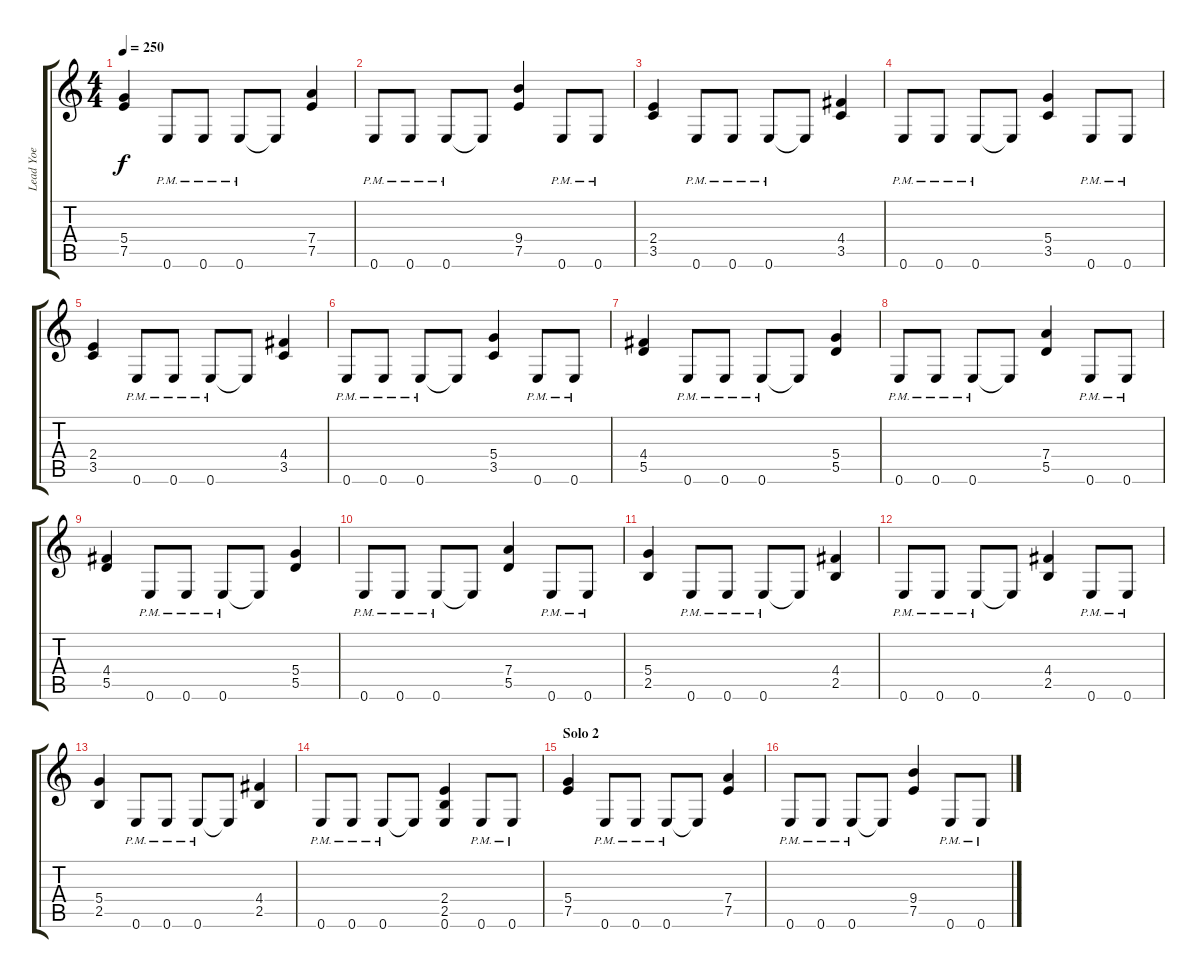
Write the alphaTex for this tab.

\track ("Lead Yoe" "Lead Yoe") {instrument overdrivenguitar}
\staff {score tabs}
\tuning (E4 B3 G3 D3 A2 E2) {hide}
\ts (4 4)
\tempo 250
\clef g2
\ks c
(5.4 7.5).4{dy f} 0.6{pm}.8 0.6{pm}.8 0.6{pm}.8 0.6{t}.8 (7.4 7.5).4 |
0.6{pm}.8 0.6{pm}.8 0.6{pm}.8 0.6{t}.8 (9.4 7.5).4 0.6{pm}.8 0.6{pm}.8 |
(2.4 3.5).4 0.6{pm}.8 0.6{pm}.8 0.6{pm}.8 0.6{t}.8 (4.4 3.5).4 |
0.6{pm}.8 0.6{pm}.8 0.6{pm}.8 0.6{t}.8 (5.4 3.5).4 0.6{pm}.8 0.6{pm}.8 |
(2.4 3.5).4 0.6{pm}.8 0.6{pm}.8 0.6{pm}.8 0.6{t}.8 (4.4 3.5).4 |
0.6{pm}.8 0.6{pm}.8 0.6{pm}.8 0.6{t}.8 (5.4 3.5).4 0.6{pm}.8 0.6{pm}.8 |
(4.4 5.5).4 0.6{pm}.8 0.6{pm}.8 0.6{pm}.8 0.6{t}.8 (5.4 5.5).4 |
0.6{pm}.8 0.6{pm}.8 0.6{pm}.8 0.6{t}.8 (7.4 5.5).4 0.6{pm}.8 0.6{pm}.8 |
(4.4 5.5).4 0.6{pm}.8 0.6{pm}.8 0.6{pm}.8 0.6{t}.8 (5.4 5.5).4 |
0.6{pm}.8 0.6{pm}.8 0.6{pm}.8 0.6{t}.8 (7.4 5.5).4 0.6{pm}.8 0.6{pm}.8 |
(5.4 2.5).4 0.6{pm}.8 0.6{pm}.8 0.6{pm}.8 0.6{t}.8 (4.4 2.5).4 |
0.6{pm}.8 0.6{pm}.8 0.6{pm}.8 0.6{t}.8 (4.4 2.5).4 0.6{pm}.8 0.6{pm}.8 |
(5.4 2.5).4 0.6{pm}.8 0.6{pm}.8 0.6{pm}.8 0.6{t}.8 (4.4 2.5).4 |
0.6{pm}.8 0.6{pm}.8 0.6{pm}.8 0.6{t}.8 (2.4 2.5 0.6).4 0.6{pm}.8 0.6{pm}.8 |
\section ("" "Solo 2")
(5.4 7.5).4 0.6{pm}.8 0.6{pm}.8 0.6{pm}.8 0.6{t}.8 (7.4 7.5).4 |
0.6{pm}.8 0.6{pm}.8 0.6{pm}.8 0.6{t}.8 (9.4 7.5).4 0.6{pm}.8 0.6{pm}.8
